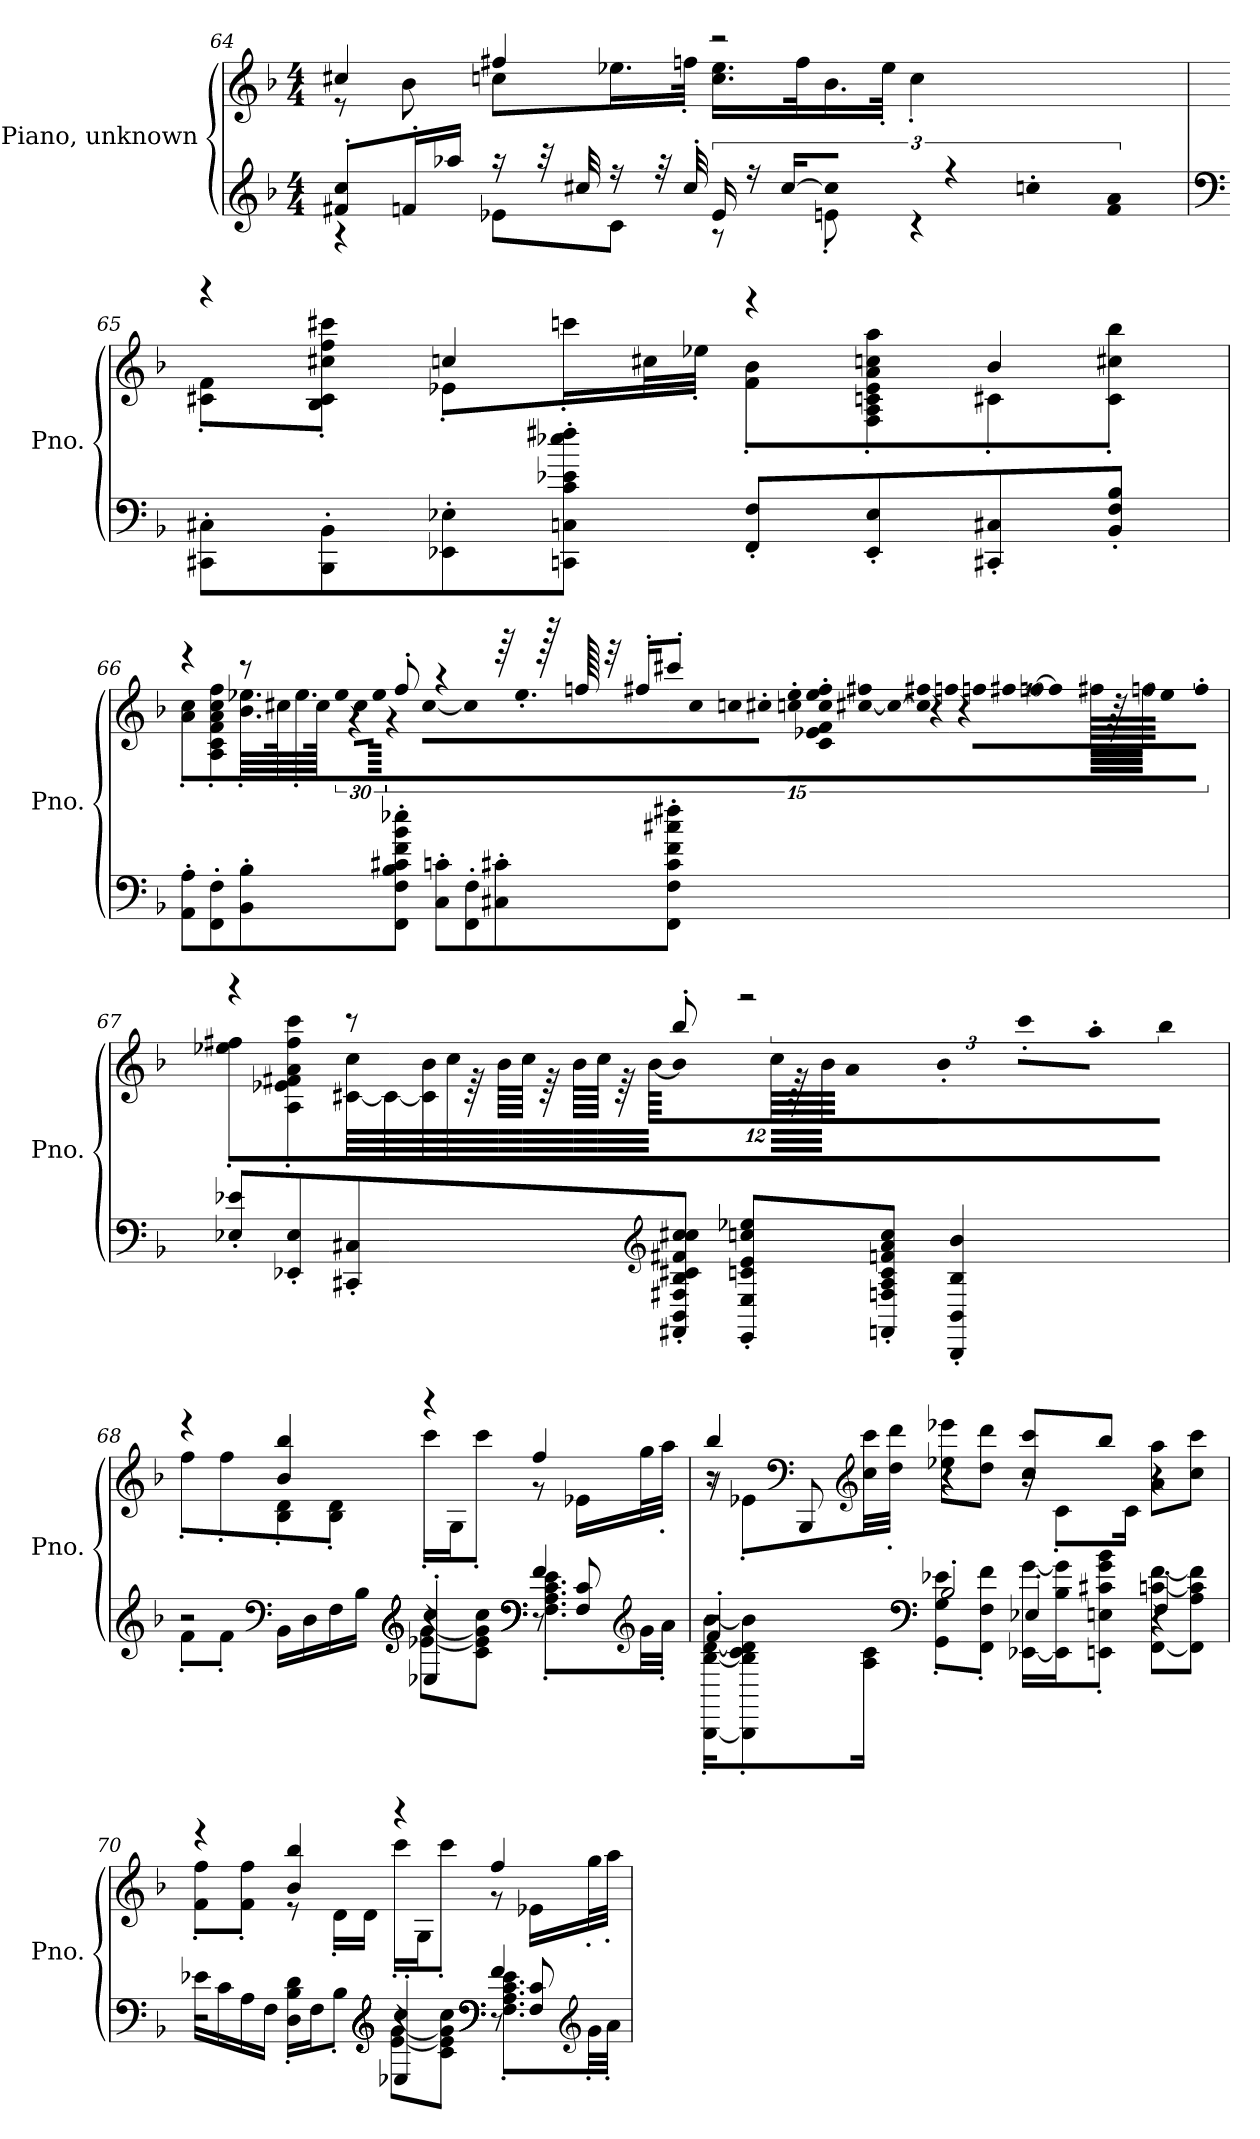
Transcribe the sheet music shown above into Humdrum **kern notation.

**kern	**kern
*part1	*part1
*staff2	*staff1
*I"Piano, unknown	*
*I'Pno.	*
*clefG2	*clefG2
*k[b-]	*k[b-]
*M4/4	*M4/4
=64	=64
*^	*^
8f#X/' 8cc/'L	4r	4cc#X/	8r
16fn'/L	.	.	8b-\
16aa-X/JJ	.	.	.
16r	8e-X\L	4ff#X/	8ccn\L
32r	.	.	.
32cc#X/	.	.	.
16r	8c\J	.	16.ee-X\L
32r	.	.	.
32cc#'/	.	.	32ffn'\JJk
24e-/	8r	2r	16.cc\ 16.ee-\LL
24r	.	.	.
[24cc#/LL	.	.	.
.	.	.	32ff\K
16cc#/JJ]	8en'\	.	16.b-\
32r	.	.	.
32ccn'/	.	.	32ee-'\JJk
4f/ 4a/	4r	.	4cc'\
*v	*v	*	*
!!LO:LB:g=z	!!
=65	=65	=65
*clefF4	*	*
8CC#X\' 8C#X\'L	4r	8c#X\' 8f\'L
8BBB-\' 8BB-\'	.	8B-\' 8c#\' 8cc#X\' 8ff\' 8ccc#X\'J
8EE-X\' 8E-X\'	4ccn/	8e-X'\L
8CCn\' 8Cn\' 8c\' 8e-X\' 8ee-X\' 8ff#X\'J	.	16cccn'\L
.	.	32cc#X\L
.	.	32ee-X'\JJJ
8FF/' 8F/'L	4r	8f\' 8b-\'L
8EE-/' 8E-/'	.	8F\' 8A\' 8cn\' 8e-\' 8a\' 8ccn\' 8aa\'
8CC#X/' 8C#X/'	4b-/	8c#X'\
8BB-/' 8F/' 8B-/'J	.	8c#\' 8cc#X\' 8bb-\'J
!!LO:LB:g=z	!!
=66	=66	=66
8AA\' 8A\'L	4r	8a\' 8cc\'L
8FF\' 8F\'	.	8A\' 8c\' 8f\' 8a\' 8cc\' 8ff\'
8BB-\' 8B-\'	8r	64.b-\' 64.ee-X\'LLL
.	.	128cc#X\K
.	.	64.ee-'\
.	.	128cc#\L
!	!	!LO:N:vis=256
.	.	1920%17ee-\JJJJJ
!	!	!LO:N:vis=128
.	.	1920%17r
!	!	!LO:N:vis=256
.	.	1920%17cc#\KLLLL
!	!	!LO:N:vis=64
.	.	960%17ee-\JJJJ
.	.	1920ryy
!	!	!LO:N:vis=128
.	.	1920%17r
!	!	!LO:N:vis=256
.	.	[1920%17cc#\KKLLL
8FF\' 8F\' 8B-\' 8c#X\' 8f\' 8b-\' 8ee-X\'J	8ff'/	32cc#\]
.	.	64.ee-'\L
.	.	128cc#\JK
.	.	32ccn\
.	.	32cc#X'\JJJ
8C\' 8cn\'L	4r	8ccn\' 8ee-\'L
8FF\' 8F\'	.	8c\' 8e-X\' 8f\' 8cc\' 8ee-\' 8ff\'
!	!	!LO:N:vis=64
8C#X\' 8c#X\'	64r	[640%9cc#X\ 640%9ff#X\LLL
!	!	!LO:N:vis=64
.	.	640%9cc#\_
.	128r	.
.	128ffn/	.
!	!	!LO:N:vis=64
.	.	640%9cc#\] 640%9ff#X\JJJJ
.	32r	.
!	!	!LO:N:vis=64
.	.	640%9r
!	!	!LO:N:vis=64
.	.	640%9ffn\
.	16ff#X'/KL	.
!	!	!LO:N:vis=64
.	.	640%9r
!	!	!LO:N:vis=64
.	.	640%9ffn\LLLL
!	!	!LO:N:vis=64
.	.	640%9ff#X\
!	!	!LO:N:vis=64
.	.	[640%9ffn\J
8FF\' 8F\' 8c#\' 8f\' 8cc#X\' 8ff#X\'J	8ccc#X'/J	.
.	.	32ff\]
.	.	96ff#X\JJJk
.	.	96r
.	.	96ffn\KLLL
.	.	32ee-\
.	.	32ff'\JJJ
640ryy	640ryy	.
!!LO:LB:g=z	!!
=67	=67	=67
8E-X/' 8e-X/'L	4r	8ee-X\' 8ff#X\'L
8EE-X/' 8E-/'	.	8A\' 8e-X\' 8f#X\' 8a\' 8ff#\' 8ccc\'
*	*	*Xbrackettup
8CC#X/' 8C#X/'	8r	[96c#X\ 96cc\LLL
.	.	96c#\_
.	.	96c#\] 96b-\
*	*	*brackettup
.	.	96cc\JJJJ
.	.	96r
.	.	96b-\LLLL
.	.	96cc\JJJJ
.	.	96r
.	.	96b-\LLLL
.	.	96cc\JJJJ
.	.	96r
.	.	[96b-\KLLL
*clefG2	*	*
8FF#X/' 8BB-/' 8F#X/' 8B-/' 8c#X/' 8f#X/' 8cc/' 8cc#X/'J	8bb-'/	32b-\]
.	.	96cc\JJJk
.	.	96r
.	.	96b-\KLLL
.	.	32a\
.	.	32b-'\JJJ
8EE-/' 8E-/' 8cn/' 8e-/' 8ccn/' 8ee-X/'L	2r	8ccc'\L
8FFn/' 8Fn/' 8A/' 8c/' 8fn/' 8a/' 8cc/'J	.	8aa'\J
4BBB-/' 4BB-/' 4B-/' 4b-/'	.	4bb-\
!!LO:PB:g=z	!!
=68	=68	=68
*^	*	*
*	*^	*	*
2r	8f'\L	2r	4r	8ff'\L
.	8f'\J	.	.	8ff'\
*clefF4	*	*	*	*
.	16BB-\LL	.	4b-/ 4bb-/	8B-\' 8d\'
.	16D\	.	.	.
.	16F\	.	.	8B-\' 8d\'J
.	16B-\JJ	.	.	.
*clefG2	*	*	*	*
4E-X/' 4cc/'	[8e-X\ [8g\L	4r	4r	16ccc'\LL
.	.	.	.	16G\J
.	8c\ 8e-\] 8g\] 8cc\J	.	.	8ccc'\J
*clefF4	*	*	*	*
4f/	8.F\' 8.A\' 8.c\' 8.e-\'L	8r	4ff/	8r
.	.	8F/ 8c/	.	16e-X\LL
*clefG2	*	*	*	*
.	32g\LL	.	.	32gg\L
.	32a'\JJJ	.	.	32aa'\JJJ
!!LO:LB:g=z
=69	=69	=69	=69	=69
*	*	*	*	*^
4f'/	[16BBB-\' [16B-\' [16d\' [16b-\'KL	2r	4bb-/	16r	8r
.	8BBB-\]' 8B-\]' 8c\' 8d\]' 8b-\]'	.	.	8e-X'\L	.
*	*	*	*clefF4	*	*
.	.	.	.	.	8BBB-/
*	*	*	*clefG2	*	*
.	16A\ 16c\Jk	.	.	32cc\ 32ccc\LL	.
.	.	.	.	32dd\' 32ddd\'JJJ	.
*clefF4	*	*	*	*	*
2B-'/	8GG\' 8G\' 8e-X\'L	.	4r	8ee-X\ 8eee-X\L	4r
.	8FF\' 8F\' 8f\'J	.	.	8dd\ 8ddd\J	.
.	[16EE-X\ [16g\LL	4E-X'/	8cc/ 8ccc/L	16r	2r
.	16EE-\] 16B-\ 16g\]J	.	.	8c'\L	.
.	8EEn\' 8En\' 8c#X\' 8g\' 8b-\'J	.	8bb-/J	.	.
.	.	.	.	16c\Jk	.
4r	[8FF\ [8cn\ [8f\L	4F'/	4r	8a\ 8aa\L	.
.	8FF\] 8A\ 8c\] 8f\]J	.	.	8cc\ 8ccc\J	.
*	*	*	*	*v	*v
!!LO:LB:g=z
=70	=70	=70	=70	=70
2r	16e-X\LL	2r	4r	8f\' 8ff\'L
.	16c\	.	.	.
.	16A\	.	.	8f\' 8ff\'J
.	16F\JJ	.	.	.
.	16D\' 16B-\' 16d\'LL	.	4b-/ 4bb-/	8r
.	16F\J	.	.	.
.	8B-'\J	.	.	16d'\LL
.	.	.	.	16d\JJ
*clefG2	*	*	*	*
4E-X/' 4cc/'	[8e-\ [8g\L	4r	4r	16ccc'\LL
.	.	.	.	16G\J
.	8c\ 8e-\] 8g\] 8cc\J	.	.	8ccc'\J
*clefF4	*	*	*	*
4f/	8.F\' 8.A\' 8.c\' 8.e-\'L	8r	4ff/	8r
.	.	8F/ 8c/	.	16e-X\LL
*clefG2	*	*	*	*
.	32g'\LL	.	.	32gg'\L
.	32a'\JJJ	.	.	32aa'\JJJ
*v	*v	*v	*	*
*	*v	*v
=	=
*-	*-
